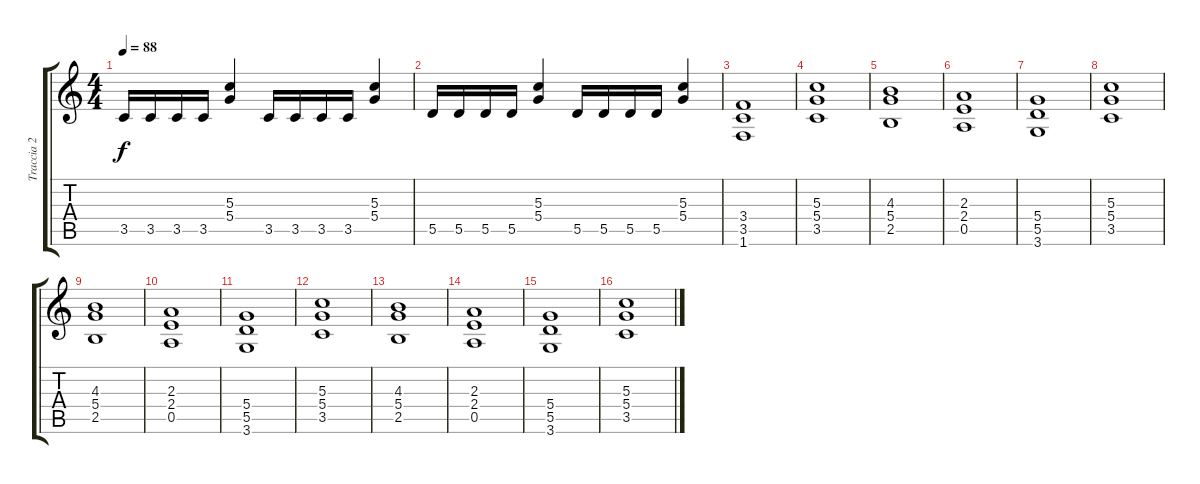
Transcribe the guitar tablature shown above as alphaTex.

\track ("Traccia 2" "Traccia 2") {instrument overdrivenguitar}
\staff {score tabs}
\tuning (E4 B3 G3 D3 A2 E2) {hide}
\ts (4 4)
\tempo 88
\clef g2
\ks c
3.5.16{dy f} 3.5.16 3.5.16 3.5.16 (5.3 5.4).4 3.5.16 3.5.16 3.5.16 3.5.16 (5.3 5.4).4 |
5.5.16 5.5.16 5.5.16 5.5.16 (5.3 5.4).4 5.5.16 5.5.16 5.5.16 5.5.16 (5.3 5.4).4 |
(3.4 3.5 1.6).1 |
(5.3 5.4 3.5).1 |
(4.3 5.4 2.5).1 |
(2.3 2.4 0.5).1 |
(5.4 5.5 3.6).1 |
(5.3 5.4 3.5).1 |
(4.3 5.4 2.5).1 |
(2.3 2.4 0.5).1 |
(5.4 5.5 3.6).1 |
(5.3 5.4 3.5).1 |
(4.3 5.4 2.5).1 |
(2.3 2.4 0.5).1 |
(5.4 5.5 3.6).1 |
(5.3 5.4 3.5).1
